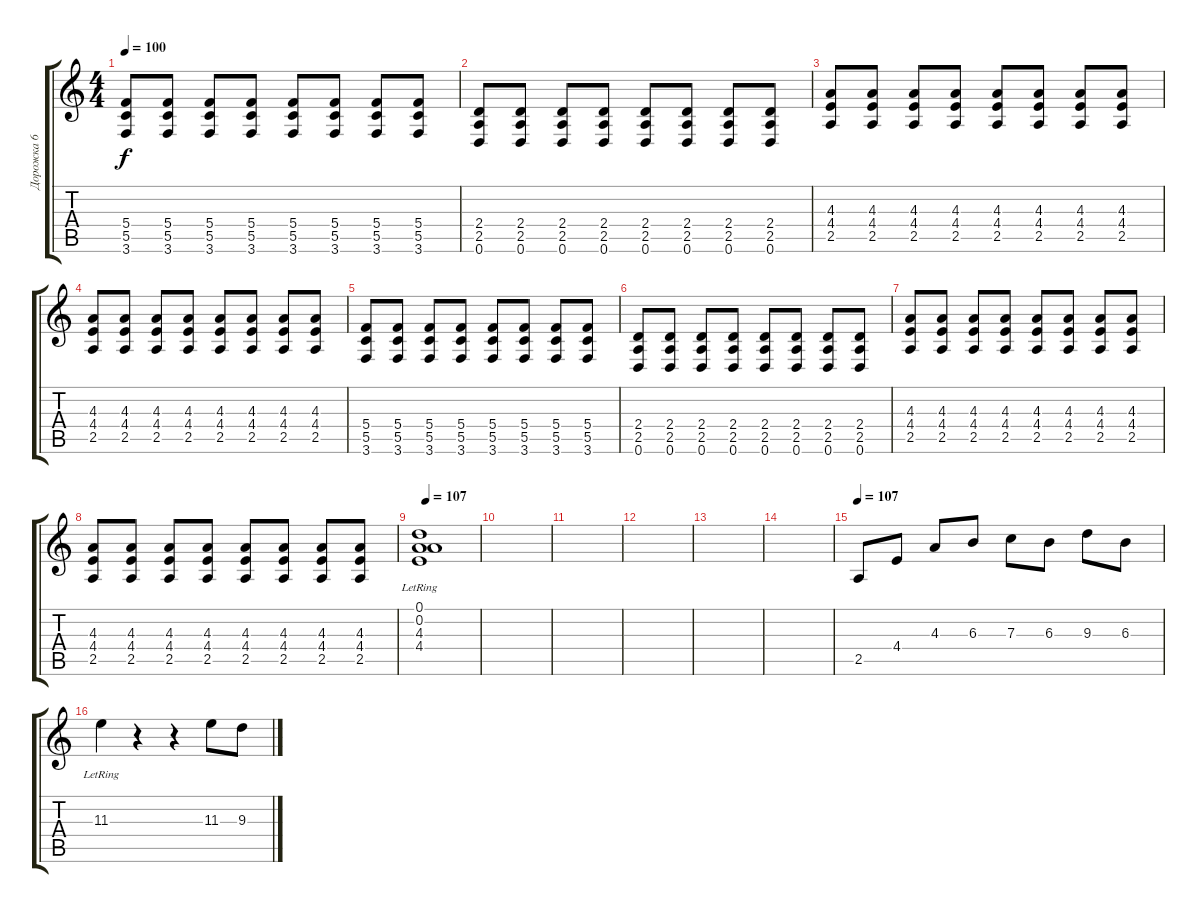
\track ("Дорожка 6" "Дорожка 6") {instrument distortionguitar}
\staff {score tabs}
\tuning (D4 A3 F3 C3 G2 D2) {hide}
\ts (4 4)
\tempo 100
\clef g2
\ks c
(5.4 5.5 3.6).8{dy f} (5.4 5.5 3.6).8 (5.4 5.5 3.6).8 (5.4 5.5 3.6).8 (5.4 5.5 3.6).8 (5.4 5.5 3.6).8 (5.4 5.5 3.6).8 (5.4 5.5 3.6).8 |
(2.4 2.5 0.6).8 (2.4 2.5 0.6).8 (2.4 2.5 0.6).8 (2.4 2.5 0.6).8 (2.4 2.5 0.6).8 (2.4 2.5 0.6).8 (2.4 2.5 0.6).8 (2.4 2.5 0.6).8 |
(4.3 4.4 2.5).8 (4.3 4.4 2.5).8 (4.3 4.4 2.5).8 (4.3 4.4 2.5).8 (4.3 4.4 2.5).8 (4.3 4.4 2.5).8 (4.3 4.4 2.5).8 (4.3 4.4 2.5).8 |
(4.3 4.4 2.5).8 (4.3 4.4 2.5).8 (4.3 4.4 2.5).8 (4.3 4.4 2.5).8 (4.3 4.4 2.5).8 (4.3 4.4 2.5).8 (4.3 4.4 2.5).8 (4.3 4.4 2.5).8 |
(5.4 5.5 3.6).8 (5.4 5.5 3.6).8 (5.4 5.5 3.6).8 (5.4 5.5 3.6).8 (5.4 5.5 3.6).8 (5.4 5.5 3.6).8 (5.4 5.5 3.6).8 (5.4 5.5 3.6).8 |
(2.4 2.5 0.6).8 (2.4 2.5 0.6).8 (2.4 2.5 0.6).8 (2.4 2.5 0.6).8 (2.4 2.5 0.6).8 (2.4 2.5 0.6).8 (2.4 2.5 0.6).8 (2.4 2.5 0.6).8 |
(4.3 4.4 2.5).8 (4.3 4.4 2.5).8 (4.3 4.4 2.5).8 (4.3 4.4 2.5).8 (4.3 4.4 2.5).8 (4.3 4.4 2.5).8 (4.3 4.4 2.5).8 (4.3 4.4 2.5).8 |
(4.3 4.4 2.5).8 (4.3 4.4 2.5).8 (4.3 4.4 2.5).8 (4.3 4.4 2.5).8 (4.3 4.4 2.5).8 (4.3 4.4 2.5).8 (4.3 4.4 2.5).8 (4.3 4.4 2.5).8 |
\tempo 107
(0.1{lr} 0.2{lr} 4.3{lr} 4.4{lr}).1 |
|
|
|
|
|
\tempo 107
2.5.8{instrument distortionguitar} 4.4.8 4.3.8 6.3.8 7.3.8 6.3.8 9.3.8 6.3.8 |
11.3{lr}.4 r.4 r.4 11.3.8 9.3.8
